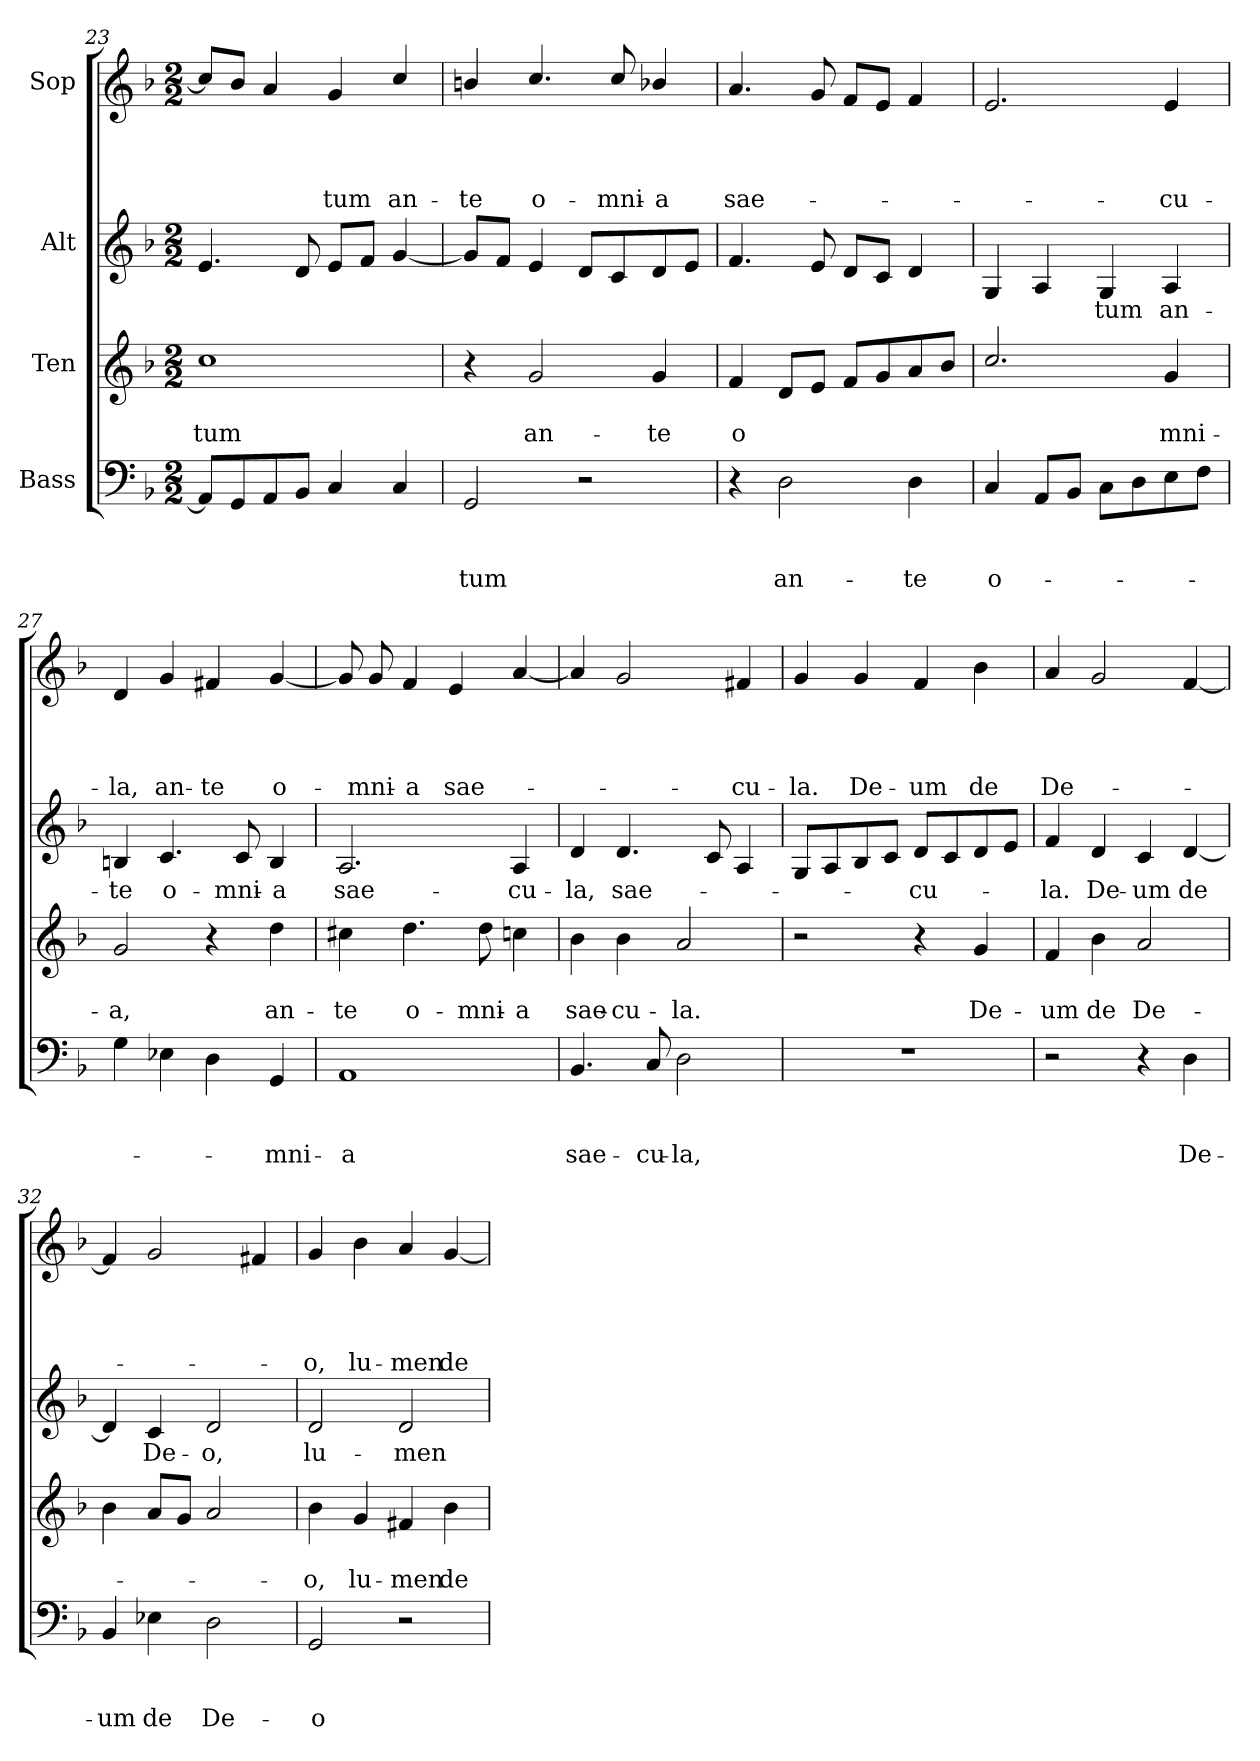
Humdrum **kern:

**kern	**text	**text	**text	**kern	**text	**text	**kern	**text	**kern	**text	**text	**text	**text
*part4	*part4	*part4	*part4	*part3	*part3	*part3	*part2	*part2	*part1	*part1	*part1	*part1	*part1
*staff4	*staff4	*staff4	*staff4	*staff3	*staff3	*staff3	*staff2	*staff2	*staff1	*staff1	*staff1	*staff1	*staff1
*I"Bass	*	*	*	*I"Ten	*	*	*I"Alt	*	*I"Sop	*	*	*	*
*clefF4	*	*	*	*clefG2	*	*	*clefG2	*	*clefG2	*	*	*	*
*k[b-]	*	*	*	*k[b-]	*	*	*k[b-]	*	*k[b-]	*	*	*	*
*F:	*	*	*	*F:	*	*	*F:	*	*F:	*	*	*	*
*M2/2	*	*	*	*M2/2	*	*	*M2/2	*	*M2/2	*	*	*	*
=23	=23	=23	=23	=23	=23	=23	=23	=23	=23	=23	=23	=23	=23
!	!	!	!	!	!	!LO:LY:b	!	!	!	!	!	!	!
8AA/L]	.	.	.	1cc	.	-tum	4.e/	.	8cc/L]	.	.	.	.
8GG/	.	.	.	.	.	.	.	.	8b-/J	.	.	.	.
8AA/	.	.	.	.	.	.	.	.	4a/	.	.	.	.
8BB-/J	.	.	.	.	.	.	8d/	.	.	.	.	.	.
!	!	!	!	!	!	!	!	!	!	!	!	!	!LO:LY:b
4C/	.	.	.	.	.	.	8e/L	.	4g/	.	.	.	-tum
.	.	.	.	.	.	.	8f/J	.	.	.	.	.	.
!	!	!	!	!	!	!	!	!	!	!	!	!	!LO:LY:b
4C/	.	.	.	.	.	.	[<4g/	.	4cc/	.	.	.	an-
=24	=24	=24	=24	=24	=24	=24	=24	=24	=24	=24	=24	=24	=24
!	!	!	!LO:LY:b	!	!	!	!	!	!	!	!	!	!LO:LY:b
2GG/	.	.	-tum	4r	.	.	8g/L]	.	4bn/	.	.	.	-te
.	.	.	.	.	.	.	8f/J	.	.	.	.	.	.
!	!	!	!	!	!	!LO:LY:b	!	!	!	!	!	!	!LO:LY:b
.	.	.	.	2g/	.	an-	4e/	.	4.cc/	.	.	.	o-
2r	.	.	.	.	.	.	8d/L	.	.	.	.	.	.
!	!	!	!	!	!	!	!	!	!	!	!	!	!LO:LY:b
.	.	.	.	.	.	.	8c/	.	8cc/	.	.	.	-mni-
!	!	!	!	!	!	!LO:LY:b	!	!	!	!	!	!	!LO:LY:b
.	.	.	.	4g/	.	-te	8d/	.	4b-X/	.	.	.	-a
.	.	.	.	.	.	.	8e/J	.	.	.	.	.	.
!!LO:PB:g=z
=25	=25	=25	=25	=25	=25	=25	=25	=25	=25	=25	=25	=25	=25
!	!	!	!	!	!	!LO:LY:b	!	!	!	!	!	!	!LO:LY:b
4r	.	.	.	4f/	.	o	4.f/	.	4.a/	.	.	.	sae-
!	!	!	!LO:LY:b	!	!	!	!	!	!	!	!	!	!
2D\	.	.	an-	8d/L	.	.	.	.	.	.	.	.	.
.	.	.	.	8e/J	.	.	8e/	.	8g/	.	.	.	.
.	.	.	.	8f/L	.	.	8d/L	.	8f/L	.	.	.	.
.	.	.	.	8g/	.	.	8c/J	.	8e/J	.	.	.	.
!	!	!	!LO:LY:b	!	!	!	!	!	!	!	!	!	!
4D\	.	.	-te	8a/	.	.	4d/	.	4f/	.	.	.	.
.	.	.	.	8b-/J	.	.	.	.	.	.	.	.	.
=26	=26	=26	=26	=26	=26	=26	=26	=26	=26	=26	=26	=26	=26
!	!	!	!LO:LY:b	!	!	!	!	!	!	!	!	!	!
4C/	.	.	o-	2.cc/	.	.	4G/	.	2.e/	.	.	.	.
8AA/L	.	.	.	.	.	.	4A/	.	.	.	.	.	.
8BB-/J	.	.	.	.	.	.	.	.	.	.	.	.	.
!	!	!	!	!	!	!	!	!LO:LY:b	!	!	!	!	!
8C\L	.	.	.	.	.	.	4G/	-tum	.	.	.	.	.
8D\	.	.	.	.	.	.	.	.	.	.	.	.	.
!	!	!	!	!	!	!LO:LY:b	!	!LO:LY:b	!	!	!	!	!LO:LY:b
8E\	.	.	.	4g/	.	mni-	4A/	an-	4e/	.	.	.	-cu-
8F\J	.	.	.	.	.	.	.	.	.	.	.	.	.
=27	=27	=27	=27	=27	=27	=27	=27	=27	=27	=27	=27	=27	=27
!	!	!	!	!	!	!LO:LY:b	!	!LO:LY:b	!	!	!	!	!LO:LY:b
4G\	.	.	.	2g/	.	-a,	4Bn/	-te	4d/	.	.	.	-la,
!	!	!	!	!	!	!	!	!LO:LY:b	!	!	!	!	!LO:LY:b
4E-X\	.	.	.	.	.	.	4.c/	o-	4g/	.	.	.	an-
!	!	!	!	!	!	!	!	!	!	!	!	!	!LO:LY:b
4D\	.	.	.	4r	.	.	.	.	4f#X/	.	.	.	-te
!	!	!	!	!	!	!	!	!LO:LY:b	!	!	!	!	!
.	.	.	.	.	.	.	8c/	-mni-	.	.	.	.	.
!	!	!	!LO:LY:b	!	!	!LO:LY:b	!	!LO:LY:b	!	!	!	!	!LO:LY:b
4GG/	.	.	-mni-	4dd\	.	an-	4B/	-a	[>4g/	.	.	.	o-
=28	=28	=28	=28	=28	=28	=28	=28	=28	=28	=28	=28	=28	=28
!	!	!	!LO:LY:b	!	!	!LO:LY:b	!	!LO:LY:b	!	!	!	!	!
1AA	.	.	-a	4cc#X\	.	-te	2.A/	sae-	8g/]	.	.	.	.
!	!	!	!	!	!	!	!	!	!	!	!	!	!LO:LY:b
.	.	.	.	.	.	.	.	.	8g/	.	.	.	-mni-
!	!	!	!	!	!	!LO:LY:b	!	!	!	!	!	!	!LO:LY:b
.	.	.	.	4.dd\	.	o-	.	.	4f/	.	.	.	-a
!	!	!	!	!	!	!	!	!	!	!	!	!	!LO:LY:b
.	.	.	.	.	.	.	.	.	4e/	.	.	.	sae-
!	!	!	!	!	!	!LO:LY:b	!	!	!	!	!	!	!
.	.	.	.	8dd\	.	-mni-	.	.	.	.	.	.	.
!	!	!	!	!	!	!LO:LY:b	!	!LO:LY:b	!	!	!	!	!
.	.	.	.	4ccn\	.	-a	4A/	-cu-	[<4a/	.	.	.	.
=29	=29	=29	=29	=29	=29	=29	=29	=29	=29	=29	=29	=29	=29
!	!	!	!LO:LY:b	!	!	!LO:LY:b	!	!LO:LY:b	!	!	!	!	!
4.BB-/	.	.	sae-	4b-\	.	sae-	4d/	-la,	4a/]	.	.	.	.
!	!	!	!	!	!	!LO:LY:b	!	!LO:LY:b	!	!	!	!	!
.	.	.	.	4b-\	.	-cu-	4.d/	sae-	2g/	.	.	.	.
!	!	!	!LO:LY:b	!	!	!	!	!	!	!	!	!	!
8C/	.	.	-cu-	.	.	.	.	.	.	.	.	.	.
!	!	!	!LO:LY:b	!	!	!LO:LY:b	!	!	!	!	!	!	!
2D\	.	.	-la,	2a/	.	-la.	.	.	.	.	.	.	.
.	.	.	.	.	.	.	8c/	.	.	.	.	.	.
!	!	!	!	!	!	!	!	!	!	!	!	!	!LO:LY:b
.	.	.	.	.	.	.	4A/	.	4f#X/	.	.	.	-cu-
=30	=30	=30	=30	=30	=30	=30	=30	=30	=30	=30	=30	=30	=30
!	!	!	!	!	!	!	!	!	!	!	!	!	!LO:LY:b
1r	.	.	.	2r	.	.	8G/L	.	4g/	.	.	.	-la.
.	.	.	.	.	.	.	8A/	.	.	.	.	.	.
!	!	!	!	!	!	!	!	!	!	!	!	!	!LO:LY:b
.	.	.	.	.	.	.	8B-/	.	4g/	.	.	.	De-
.	.	.	.	.	.	.	8c/J	.	.	.	.	.	.
!	!	!	!	!	!	!	!	!LO:LY:b	!	!	!	!	!LO:LY:b
.	.	.	.	4r	.	.	8d/L	-cu-	4f/	.	.	.	-um
.	.	.	.	.	.	.	8c/	.	.	.	.	.	.
!	!	!	!	!	!	!LO:LY:b	!	!	!	!	!	!	!LO:LY:b
.	.	.	.	4g/	.	De-	8d/	.	4b-\	.	.	.	de
.	.	.	.	.	.	.	8e/J	.	.	.	.	.	.
!!LO:LB:g=z
=31	=31	=31	=31	=31	=31	=31	=31	=31	=31	=31	=31	=31	=31
!	!	!	!	!	!	!LO:LY:b	!	!LO:LY:b	!	!	!	!	!LO:LY:b
2r	.	.	.	4f/	.	-um	4f/	-la.	4a/	.	.	.	De-
!	!	!	!	!	!	!LO:LY:b	!	!LO:LY:b	!	!	!	!	!
.	.	.	.	4b-\	.	de	4d/	De-	2g/	.	.	.	.
!	!	!	!	!	!	!LO:LY:b	!	!LO:LY:b	!	!	!	!	!
4r	.	.	.	2a/	.	De-	4c/	-um	.	.	.	.	.
!	!	!	!LO:LY:b	!	!	!	!	!LO:LY:b	!	!	!	!	!
4D\	.	.	De-	.	.	.	[<4d/	de	[<4f/	.	.	.	.
=32	=32	=32	=32	=32	=32	=32	=32	=32	=32	=32	=32	=32	=32
!	!	!	!LO:LY:b	!	!	!	!	!	!	!	!	!	!
4BB-/	.	.	-um	4b-\	.	.	4d/]	.	4f/]	.	.	.	.
!	!	!	!LO:LY:b	!	!	!	!	!LO:LY:b	!	!	!	!	!
4E-X\	.	.	de	8a/L	.	.	4c/	De-	2g/	.	.	.	.
.	.	.	.	8g/J	.	.	.	.	.	.	.	.	.
!	!	!	!LO:LY:b	!	!	!	!	!LO:LY:b	!	!	!	!	!
2D\	.	.	De-	2a/	.	.	2d/	-o,	.	.	.	.	.
.	.	.	.	.	.	.	.	.	4f#X/	.	.	.	.
=33	=33	=33	=33	=33	=33	=33	=33	=33	=33	=33	=33	=33	=33
!	!	!	!LO:LY:b	!	!	!LO:LY:b	!	!LO:LY:b	!	!	!	!	!LO:LY:b
2GG/	.	.	-o	4b-\	.	-o,	2d/	lu-	4g/	.	.	.	-o,
!	!	!	!	!	!	!LO:LY:b	!	!	!	!	!	!	!LO:LY:b
.	.	.	.	4g/	.	lu-	.	.	4b-\	.	.	.	lu-
!	!	!	!	!	!	!LO:LY:b	!	!LO:LY:b	!	!	!	!	!LO:LY:b
2r	.	.	.	4f#X/	.	-men	2d/	-men	4a/	.	.	.	-men
!	!	!	!	!	!	!LO:LY:b	!	!	!	!	!	!	!LO:LY:b
.	.	.	.	4b-\	.	de	.	.	[<4g/	.	.	.	de
=	=	=	=	=	=	=	=	=	=	=	=	=	=
*-	*-	*-	*-	*-	*-	*-	*-	*-	*-	*-	*-	*-	*-
